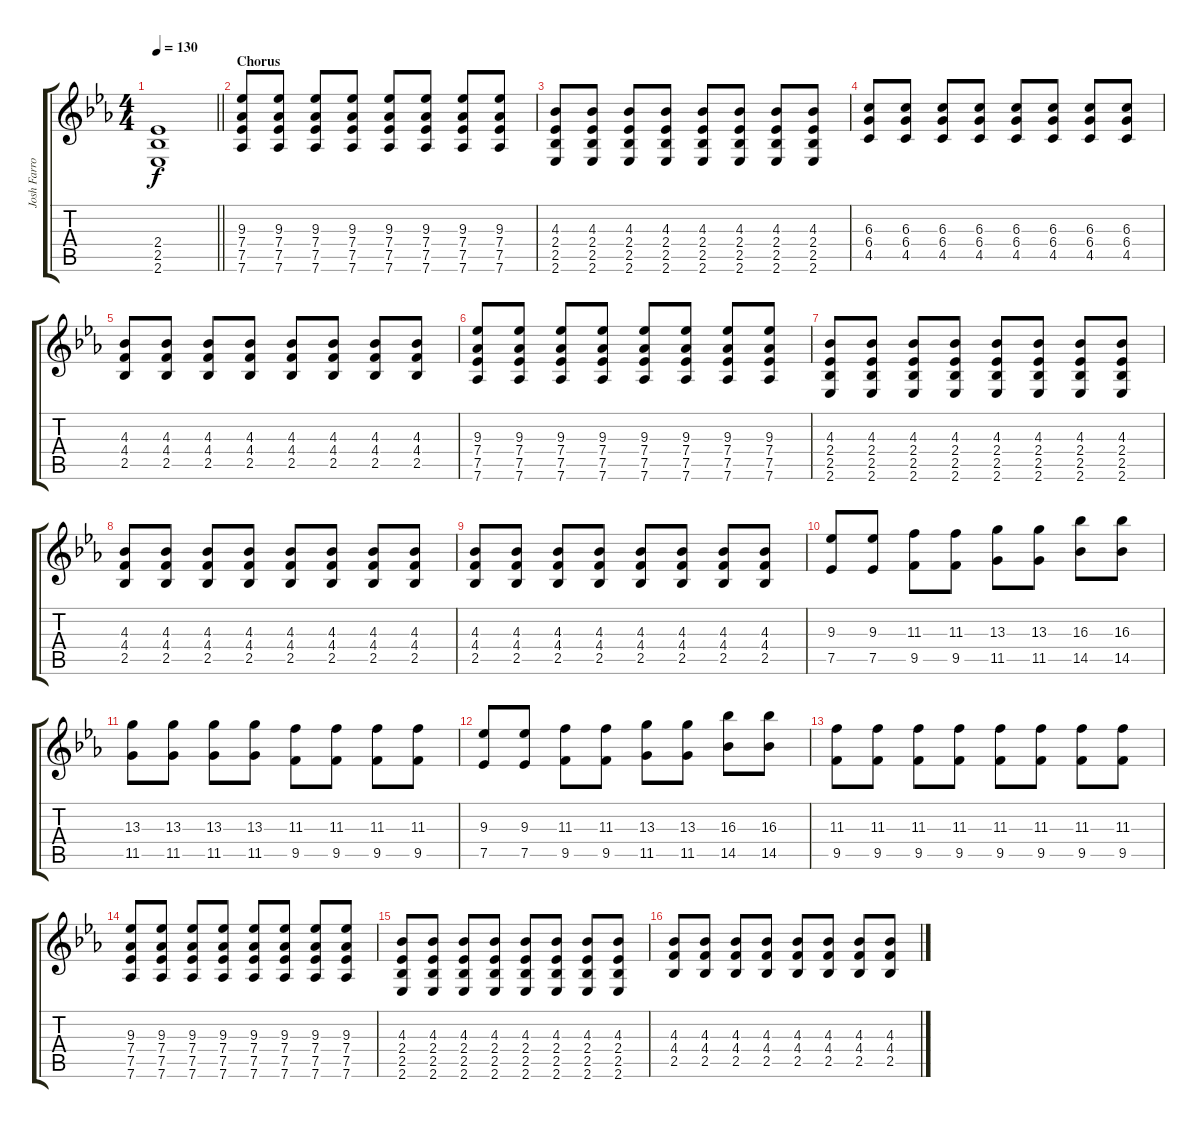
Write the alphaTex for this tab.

\track ("Josh Farro (Guitar)" "Josh Farro") {instrument distortionguitar bank 255}
\staff {score tabs}
\tuning (Eb4 Bb3 Gb3 Db3 Ab2 Db2) {hide}
\ts (4 4)
\tempo 130
\clef g2
\barLineRight lightlight
\ks eb
(2.4{t} 2.5{t} 2.6{t}).1{dy f} |
\section ("" "Chorus")
(9.3 7.4 7.5 7.6).8 (9.3 7.4 7.5 7.6).8 (9.3 7.4 7.5 7.6).8 (9.3 7.4 7.5 7.6).8 (9.3 7.4 7.5 7.6).8 (9.3 7.4 7.5 7.6).8 (9.3 7.4 7.5 7.6).8 (9.3 7.4 7.5 7.6).8 |
(4.3 2.4 2.5 2.6).8 (4.3 2.4 2.5 2.6).8 (4.3 2.4 2.5 2.6).8 (4.3 2.4 2.5 2.6).8 (4.3 2.4 2.5 2.6).8 (4.3 2.4 2.5 2.6).8 (4.3 2.4 2.5 2.6).8 (4.3 2.4 2.5 2.6).8 |
(6.3 6.4 4.5).8 (6.3 6.4 4.5).8 (6.3 6.4 4.5).8 (6.3 6.4 4.5).8 (6.3 6.4 4.5).8 (6.3 6.4 4.5).8 (6.3 6.4 4.5).8 (6.3 6.4 4.5).8 |
(4.3 4.4 2.5).8 (4.3 4.4 2.5).8 (4.3 4.4 2.5).8 (4.3 4.4 2.5).8 (4.3 4.4 2.5).8 (4.3 4.4 2.5).8 (4.3 4.4 2.5).8 (4.3 4.4 2.5).8 |
(9.3 7.4 7.5 7.6).8 (9.3 7.4 7.5 7.6).8 (9.3 7.4 7.5 7.6).8 (9.3 7.4 7.5 7.6).8 (9.3 7.4 7.5 7.6).8 (9.3 7.4 7.5 7.6).8 (9.3 7.4 7.5 7.6).8 (9.3 7.4 7.5 7.6).8 |
(4.3 2.4 2.5 2.6).8 (4.3 2.4 2.5 2.6).8 (4.3 2.4 2.5 2.6).8 (4.3 2.4 2.5 2.6).8 (4.3 2.4 2.5 2.6).8 (4.3 2.4 2.5 2.6).8 (4.3 2.4 2.5 2.6).8 (4.3 2.4 2.5 2.6).8 |
(4.3 4.4 2.5).8 (4.3 4.4 2.5).8 (4.3 4.4 2.5).8 (4.3 4.4 2.5).8 (4.3 4.4 2.5).8 (4.3 4.4 2.5).8 (4.3 4.4 2.5).8 (4.3 4.4 2.5).8 |
(4.3 4.4 2.5).8 (4.3 4.4 2.5).8 (4.3 4.4 2.5).8 (4.3 4.4 2.5).8 (4.3 4.4 2.5).8 (4.3 4.4 2.5).8 (4.3 4.4 2.5).8 (4.3 4.4 2.5).8 |
(9.3 7.5).8 (9.3 7.5).8 (11.3 9.5).8 (11.3 9.5).8 (13.3 11.5).8 (13.3 11.5).8 (16.3 14.5).8 (16.3 14.5).8 |
(13.3 11.5).8 (13.3 11.5).8 (13.3 11.5).8 (13.3 11.5).8 (11.3 9.5).8 (11.3 9.5).8 (11.3 9.5).8 (11.3 9.5).8 |
(9.3 7.5).8 (9.3 7.5).8 (11.3 9.5).8 (11.3 9.5).8 (13.3 11.5).8 (13.3 11.5).8 (16.3 14.5).8 (16.3 14.5).8 |
(11.3 9.5).8 (11.3 9.5).8 (11.3 9.5).8 (11.3 9.5).8 (11.3 9.5).8 (11.3 9.5).8 (11.3 9.5).8 (11.3 9.5).8 |
(9.3 7.4 7.5 7.6).8 (9.3 7.4 7.5 7.6).8 (9.3 7.4 7.5 7.6).8 (9.3 7.4 7.5 7.6).8 (9.3 7.4 7.5 7.6).8 (9.3 7.4 7.5 7.6).8 (9.3 7.4 7.5 7.6).8 (9.3 7.4 7.5 7.6).8 |
(4.3 2.4 2.5 2.6).8 (4.3 2.4 2.5 2.6).8 (4.3 2.4 2.5 2.6).8 (4.3 2.4 2.5 2.6).8 (4.3 2.4 2.5 2.6).8 (4.3 2.4 2.5 2.6).8 (4.3 2.4 2.5 2.6).8 (4.3 2.4 2.5 2.6).8 |
(4.3 4.4 2.5).8 (4.3 4.4 2.5).8 (4.3 4.4 2.5).8 (4.3 4.4 2.5).8 (4.3 4.4 2.5).8 (4.3 4.4 2.5).8 (4.3 4.4 2.5).8 (4.3 4.4 2.5).8
